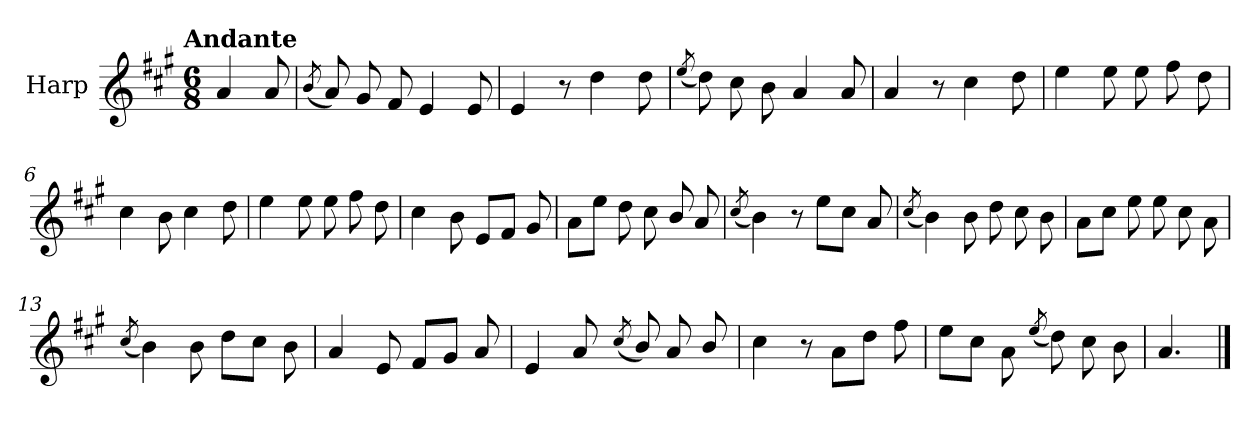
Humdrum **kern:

**kern
*part1
*staff1
*I"Harp
*I'Hrp.
*clefG2
*k[f#c#g#]
!!LO:TX:omd:t=Andante
*M6/8
*MM92
=
4a/
8a/
=1
(<8qb/
8a/)
8g#/
8f#/
4e/
8e/
=2
4e/
8r
4dd\
8dd\
!!LO:LB:g=z
=3
(<8qee/
8dd\)
8cc#\
8b\
4a/
8a/
=4
4a/
8r
4cc#\
8dd\
=5
4ee\
8ee\
8ee\
8ff#\
8dd\
=6
4cc#\
8b\
4cc#\
8dd\
=7
4ee\
8ee\
8ee\
8ff#\
8dd\
!!LO:LB:g=z
=8
4cc#\
8b\
8e/L
8f#/J
8g#/
=9
8a\L
8ee\J
8dd\
8cc#\
8b/
8a/
=10
(<8qcc#/
4b\)
8r
8ee\L
8cc#\J
8a/
=11
(<8qcc#/
4b\)
8b\
8dd\
8cc#\
8b\
!!LO:LB:g=z
=12
8a\L
8cc#\J
8ee\
8ee\
8cc#\
8a\
=13
(<8qcc#/
4b\)
8b\
8dd\L
8cc#\J
8b\
=14
4a/
8e/
8f#/L
8g#/J
8a/
=15
4e/
8a/
(<8qcc#/
8b/)
8a/
8b/
!!LO:LB:g=z
=16
4cc#\
8r
8a\L
8dd\J
8ff#\
=17
8ee\L
8cc#\J
8a\
(<8qee/
8dd\)
8cc#\
8b\
=18
4.a/
==
*-
